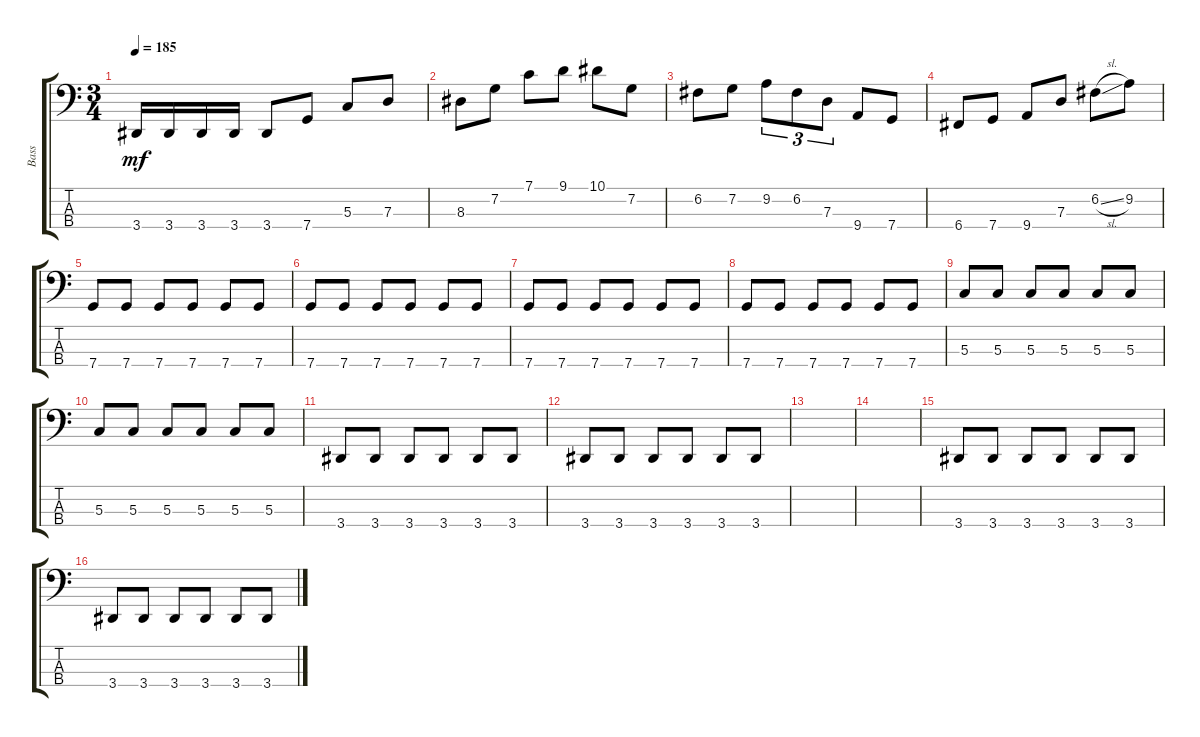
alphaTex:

\track ("Bass" "Bass") {instrument electricbassfinger}
\staff {score tabs}
\tuning (F2 C2 G1 C1) {hide}
\ts (3 4)
\tempo 185
\clef f4
\ks c
3.4.16{dy mf} 3.4.16 3.4.16 3.4.16 3.4.8 7.4.8 5.3.8 7.3.8 |
8.3.8 7.2.8 7.1.8 9.1.8 10.1.8 7.2.8 |
6.2.8 7.2.8 9.2.8{tu (3 2)} 6.2.8{tu (3 2)} 7.3.8{tu (3 2)} 9.4.8 7.4.8 |
6.4.8 7.4.8 9.4.8 7.3.8 6.2{sl}.8 9.2.8 |
7.4.8 7.4.8 7.4.8 7.4.8 7.4.8 7.4.8 |
7.4.8 7.4.8 7.4.8 7.4.8 7.4.8 7.4.8 |
7.4.8 7.4.8 7.4.8 7.4.8 7.4.8 7.4.8 |
7.4.8 7.4.8 7.4.8 7.4.8 7.4.8 7.4.8 |
5.3.8 5.3.8 5.3.8 5.3.8 5.3.8 5.3.8 |
5.3.8 5.3.8 5.3.8 5.3.8 5.3.8 5.3.8 |
3.4.8 3.4.8 3.4.8 3.4.8 3.4.8 3.4.8 |
3.4.8 3.4.8 3.4.8 3.4.8 3.4.8 3.4.8 |
|
|
3.4.8 3.4.8 3.4.8 3.4.8 3.4.8 3.4.8 |
3.4.8 3.4.8 3.4.8 3.4.8 3.4.8 3.4.8
